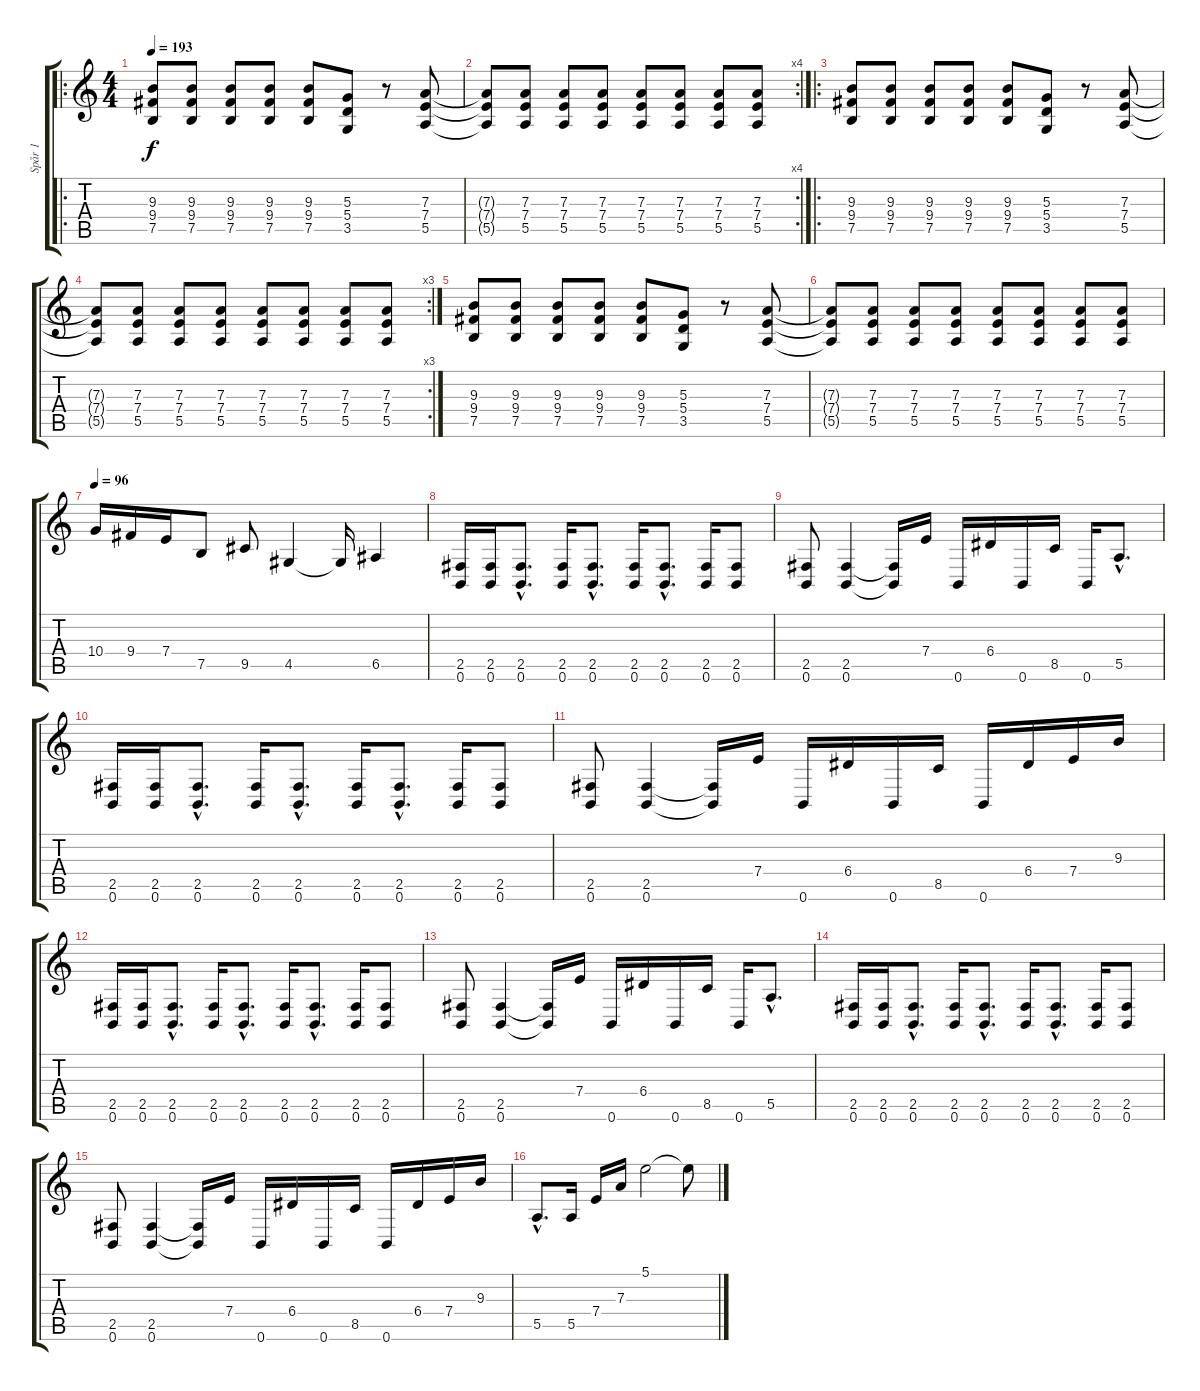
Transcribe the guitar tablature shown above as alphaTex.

\track ("Spår 1" "Spår 1") {instrument distortionguitar}
\staff {score tabs}
\tuning (B3 G3 D3 A2 E2 B1) {hide}
\ro
\ts (4 4)
\tempo 193
\clef g2
\ks c
(9.3 9.4 7.5).8{dy f} (9.3 9.4 7.5).8 (9.3 9.4 7.5).8 (9.3 9.4 7.5).8 (9.3 9.4 7.5).8 (5.3 5.4 3.5).8 r.8 (7.3 7.4 5.5).8 |
\rc 4
(7.3{t} 7.4{t} 5.5{t}).8 (7.3 7.4 5.5).8 (7.3 7.4 5.5).8 (7.3 7.4 5.5).8 (7.3 7.4 5.5).8 (7.3 7.4 5.5).8 (7.3 7.4 5.5).8 (7.3 7.4 5.5).8 |
\ro
(9.3 9.4 7.5).8 (9.3 9.4 7.5).8 (9.3 9.4 7.5).8 (9.3 9.4 7.5).8 (9.3 9.4 7.5).8 (5.3 5.4 3.5).8 r.8 (7.3 7.4 5.5).8 |
\rc 3
(7.3{t} 7.4{t} 5.5{t}).8 (7.3 7.4 5.5).8 (7.3 7.4 5.5).8 (7.3 7.4 5.5).8 (7.3 7.4 5.5).8 (7.3 7.4 5.5).8 (7.3 7.4 5.5).8 (7.3 7.4 5.5).8 |
(9.3 9.4 7.5).8 (9.3 9.4 7.5).8 (9.3 9.4 7.5).8 (9.3 9.4 7.5).8 (9.3 9.4 7.5).8 (5.3 5.4 3.5).8 r.8 (7.3 7.4 5.5).8 |
(7.3{t} 7.4{t} 5.5{t}).8 (7.3 7.4 5.5).8 (7.3 7.4 5.5).8 (7.3 7.4 5.5).8 (7.3 7.4 5.5).8 (7.3 7.4 5.5).8 (7.3 7.4 5.5).8 (7.3 7.4 5.5).8 |
\tempo 96
10.4.16 9.4.16 7.4.16 7.5.8 9.5.8 4.5.4 4.5{t}.16 6.5.4 |
(2.5 0.6).16 (2.5 0.6).16 (2.5{hac} 0.6{hac}).8{d} (2.5 0.6).16 (2.5{hac} 0.6{hac}).8{d} (2.5 0.6).16 (2.5{hac} 0.6{hac}).8{d} (2.5 0.6).16 (2.5 0.6).8 |
(2.5 0.6).8 (2.5 0.6).4 (2.5{t} 0.6{t}).16 7.4.16 0.6.16 6.4.16 0.6.16 8.5.16 0.6.16 5.5{hac}.8{d} |
(2.5 0.6).16 (2.5 0.6).16 (2.5{hac} 0.6{hac}).8{d} (2.5 0.6).16 (2.5{hac} 0.6{hac}).8{d} (2.5 0.6).16 (2.5{hac} 0.6{hac}).8{d} (2.5 0.6).16 (2.5 0.6).8 |
(2.5 0.6).8 (2.5 0.6).4 (2.5{t} 0.6{t}).16 7.4.16 0.6.16 6.4.16 0.6.16 8.5.16 0.6.16 6.4.16 7.4.16 9.3.16 |
(2.5 0.6).16 (2.5 0.6).16 (2.5{hac} 0.6{hac}).8{d} (2.5 0.6).16 (2.5{hac} 0.6{hac}).8{d} (2.5 0.6).16 (2.5{hac} 0.6{hac}).8{d} (2.5 0.6).16 (2.5 0.6).8 |
(2.5 0.6).8 (2.5 0.6).4 (2.5{t} 0.6{t}).16 7.4.16 0.6.16 6.4.16 0.6.16 8.5.16 0.6.16 5.5{hac}.8{d} |
(2.5 0.6).16 (2.5 0.6).16 (2.5{hac} 0.6{hac}).8{d} (2.5 0.6).16 (2.5{hac} 0.6{hac}).8{d} (2.5 0.6).16 (2.5{hac} 0.6{hac}).8{d} (2.5 0.6).16 (2.5 0.6).8 |
(2.5 0.6).8 (2.5 0.6).4 (2.5{t} 0.6{t}).16 7.4.16 0.6.16 6.4.16 0.6.16 8.5.16 0.6.16 6.4.16 7.4.16 9.3.16 |
5.5{hac}.8{d} 5.5.16 7.4.16 7.3.16 5.1.2 5.1{t}.8
